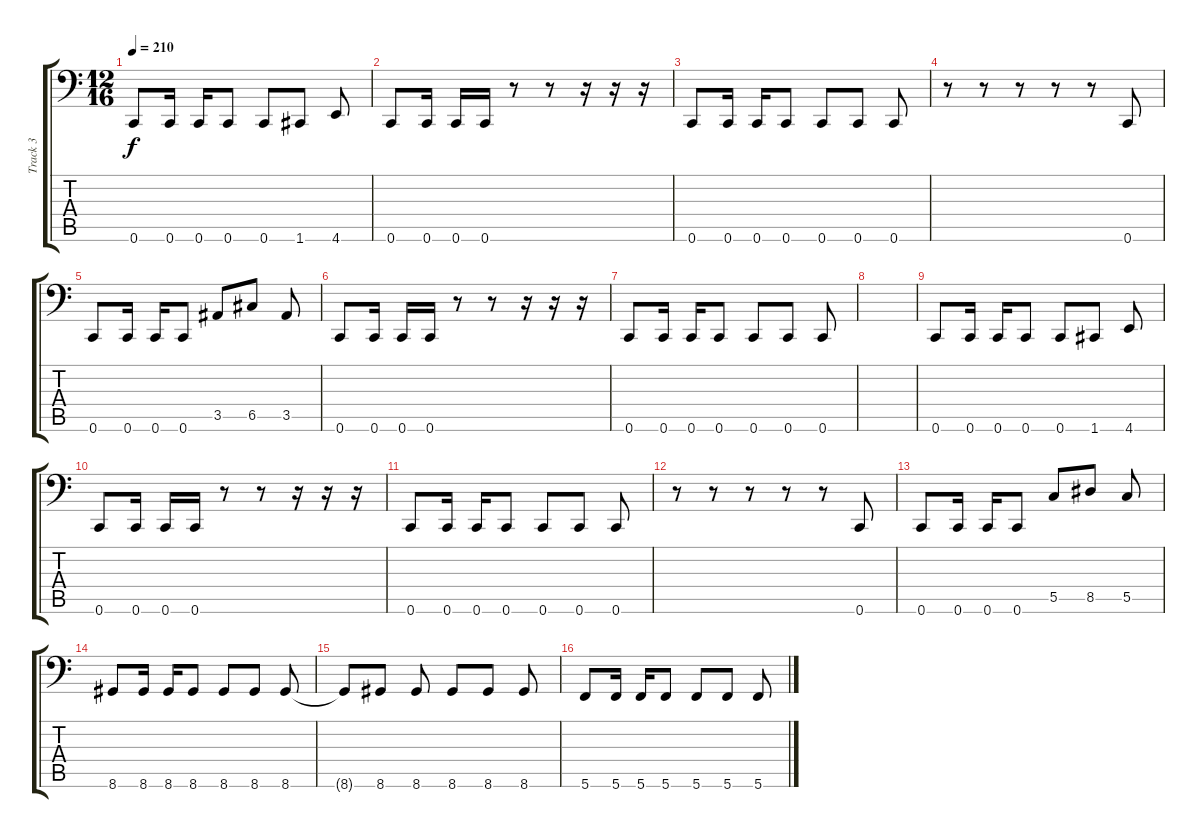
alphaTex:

\track ("Track 3" "Track 3") {instrument electricbassfinger}
\staff {score tabs}
\tuning (D3 A2 F2 C2 G1 C1) {hide}
\ts (12 16)
\tempo 210
\clef f4
\ks c
0.6.8{dy f} 0.6.16 0.6.16 0.6.8 0.6.8 1.6.8 4.6.8 |
0.6.8 0.6.16 0.6.16 0.6.16 r.8 r.8 r.16 r.16 r.16 |
0.6.8 0.6.16 0.6.16 0.6.8 0.6.8 0.6.8 0.6.8 |
r.8 r.8 r.8 r.8 r.8 0.6.8 |
0.6.8 0.6.16 0.6.16 0.6.8 3.5.8 6.5.8 3.5.8 |
0.6.8 0.6.16 0.6.16 0.6.16 r.8 r.8 r.16 r.16 r.16 |
0.6.8 0.6.16 0.6.16 0.6.8 0.6.8 0.6.8 0.6.8 |
|
0.6.8 0.6.16 0.6.16 0.6.8 0.6.8 1.6.8 4.6.8 |
0.6.8 0.6.16 0.6.16 0.6.16 r.8 r.8 r.16 r.16 r.16 |
0.6.8 0.6.16 0.6.16 0.6.8 0.6.8 0.6.8 0.6.8 |
r.8 r.8 r.8 r.8 r.8 0.6.8 |
0.6.8 0.6.16 0.6.16 0.6.8 5.5.8 8.5.8 5.5.8 |
8.6.8 8.6.16 8.6.16 8.6.8 8.6.8 8.6.8 8.6.8 |
8.6{t}.8 8.6.8 8.6.8 8.6.8 8.6.8 8.6.8 |
5.6.8 5.6.16 5.6.16 5.6.8 5.6.8 5.6.8 5.6.8
